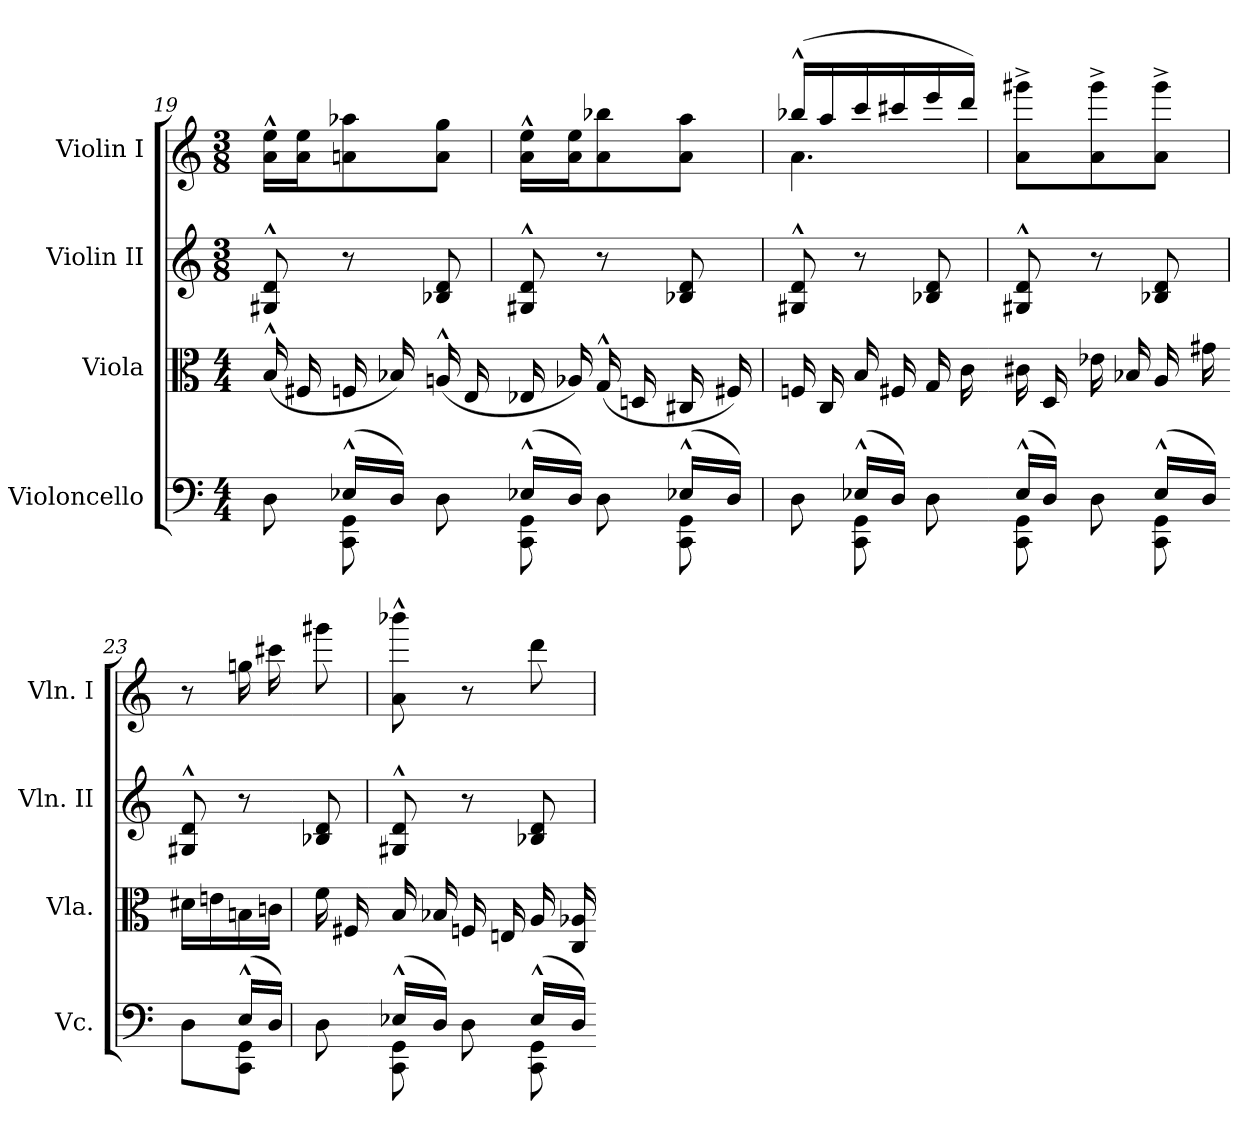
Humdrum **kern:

**kern	**kern	**kern	**kern
*part4	*part3	*part2	*part1
*staff4	*staff3	*staff2	*staff1
*I"Violoncello	*I"Viola	*I"Violin II	*I"Violin I
*I'Vc.	*I'Vla.	*I'Vln. II	*I'Vln. I
*clefF4	*clefC3	*clefG2	*clefG2
*k[]	*k[]	*k[]	*k[]
*C:	*C:	*C:	*C:
*M4/4	*M4/4	*M3/8	*M3/8
=19	=19	=19	=19
*^	*	*	*
8ryy	8D	(16B^^	8G#X^^ 8d^^	16a^^ 16ee^^LL
.	.	16F#X	.	16a 16eeJ
(16E-X^^LL	8CC 8GG	16Fn	8r	8an 8aa-X
16DJJ)	.	16B-X)	.	.
8ryy	8D\	(16An^^	8B-X 8d	8a 8ggJ
.	.	16E	.	.
=20-	=20-	=20-	=20	=20
(16E-X^^LL	8CC 8GG	16E-X	8G#X^^ 8d^^	16a^^ 16ee^^LL
16DJJ)	.	16A-X)	.	16a 16eeJ
16ryy	8D	(16G^^	8r	8a 8bb-X
16ryy	.	16Dn	.	.
(16E-X^^LL	8CC 8GG	16C#X	8B-X 8d	8a 8aaJ
16DJJ)	.	16F#X)	.	.
=21	=21	=21	=21	=21
*	*	*	*	*^
8ryy	8D	16Fn	8G#X^^ 8d^^	(16bb-X^^LL	4.a
.	.	16C	.	16aa	.
(16E-X^^LL	8CC 8GG	16B	8r	16ccc	.
16DJJ)	.	16F#X	.	16ccc#X	.
8ryy	8D\	16G	8B-X 8d	16eee	.
.	.	16c	.	16dddJJ)	.
*	*	*	*	*v	*v
=22-	=22-	=22-	=22	=22
(16E-^^LL	8CC 8GG	16c#X	8G#X^^ 8d^^	8a^ 8ggg#X^L
16DJJ)	.	16D	.	.
8ryy	8D	16e-X	8r	8a^ 8ggg#^
.	.	16B-X	.	.
(16E-^^LL	8CC 8GG	16A	8B-X 8d	8a^ 8ggg#^J
16DJJ)	.	16g#X	.	.
=23-	=23-	=23-	=23	=23
8ryy	8DL	16d#XLL	8G#X^^ 8d^^	8r
.	.	16en	.	.
(16E-^^LL	8CC 8GGJ	16Bn	8r	16ggn
16DJJ)	.	16cnJJ	.	16ccc#X
*v	*v	*	*	*
=	=	=-	=-
8D\	16f	8B-X 8d	8ggg#X
.	16F#X	.	.
=24-	=24-	=24	=24
*^	*	*	*
(16E-X^^LL	8CC 8GG	16B	8G#X^^ 8d^^	8a^^ 8bbb-X^^
16DJJ)	.	16B-X	.	.
16ryy	8D	16Fn	8r	8r
16ryy	.	16En	.	.
(16E-^^LL	8CC 8GG	16A	8B-X 8d	8ddd
16DJJ)	.	16C 16A-X	.	.
*v	*v	*	*	*
=-	=-	=	=
*-	*-	*-	*-
